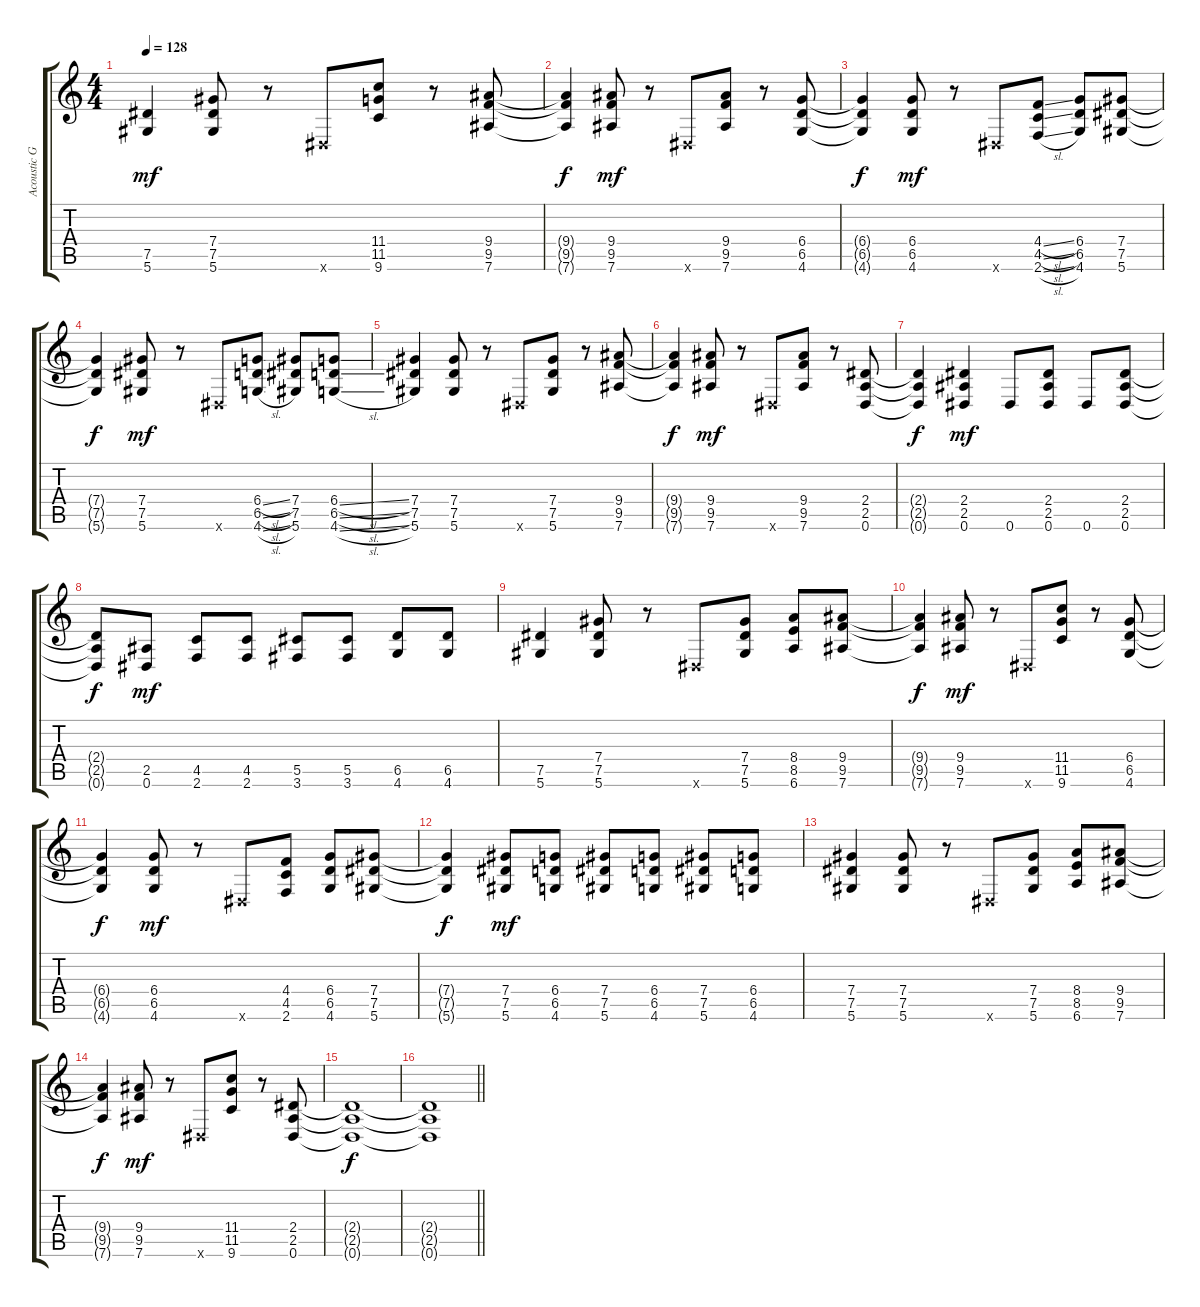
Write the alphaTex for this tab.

\track ("Acoustic Guitar (Slash)" "Acoustic G") {instrument acousticguitarsteel}
\staff {score tabs}
\tuning (Eb4 Bb3 Gb3 Db3 Ab2 Eb2) {hide}
\ts (4 4)
\tempo 128
\clef g2
\ks c
(7.5 5.6).4{dy mf} (7.4 7.5 5.6).8 r.8 0.6{x}.8 (11.4 11.5 9.6).8 r.8 (9.4 9.5 7.6).8 |
(9.4{t} 9.5{t} 7.6{t}).4{dy f} (9.4 9.5 7.6).8{dy mf} r.8 0.6{x}.8 (9.4 9.5 7.6).8 r.8 (6.4 6.5 4.6).8 |
(6.4{t} 6.5{t} 4.6{t}).4{dy f} (6.4 6.5 4.6).8{dy mf} r.8 0.6{x}.8 (4.4{sl} 4.5{sl} 2.6{sl}).8 (6.4 6.5 4.6).8 (7.4 7.5 5.6).8 |
(7.4{t} 7.5{t} 5.6{t}).4{dy f} (7.4 7.5 5.6).8{dy mf} r.8 0.6{x}.8 (6.4{sl} 6.5{sl} 4.6{sl}).8 (7.4 7.5 5.6).8 (6.4{sl} 6.5{sl} 4.6{sl}).8 |
(7.4 7.5 5.6).4 (7.4 7.5 5.6).8 r.8 0.6{x}.8 (7.4 7.5 5.6).8 r.8 (9.4 9.5 7.6).8 |
(9.4{t} 9.5{t} 7.6{t}).4{dy f} (9.4 9.5 7.6).8{dy mf} r.8 0.6{x}.8 (9.4 9.5 7.6).8 r.8 (2.4 2.5 0.6).8 |
(2.4{t} 2.5{t} 0.6{t}).4{dy f} (2.4 2.5 0.6).4{dy mf} 0.6.8 (2.4 2.5 0.6).8 0.6.8 (2.4 2.5 0.6).8 |
(2.4{t} 2.5{t} 0.6{t}).8{dy f} (2.5 0.6).8{dy mf} (4.5 2.6).8 (4.5 2.6).8 (5.5 3.6).8 (5.5 3.6).8 (6.5 4.6).8 (6.5 4.6).8 |
(7.5 5.6).4 (7.4 7.5 5.6).8 r.8 0.6{x}.8 (7.4 7.5 5.6).8 (8.4 8.5 6.6).8 (9.4 9.5 7.6).8 |
(9.4{t} 9.5{t} 7.6{t}).4{dy f} (9.4 9.5 7.6).8{dy mf} r.8 0.6{x}.8 (11.4 11.5 9.6).8 r.8 (6.4 6.5 4.6).8 |
(6.4{t} 6.5{t} 4.6{t}).4{dy f} (6.4 6.5 4.6).8{dy mf} r.8 0.6{x}.8 (4.4 4.5 2.6).8 (6.4 6.5 4.6).8 (7.4 7.5 5.6).8 |
(7.4{t} 7.5{t} 5.6{t}).4{dy f} (7.4 7.5 5.6).8{dy mf} (6.4 6.5 4.6).8 (7.4 7.5 5.6).8 (6.4 6.5 4.6).8 (7.4 7.5 5.6).8 (6.4 6.5 4.6).8 |
(7.4 7.5 5.6).4 (7.4 7.5 5.6).8 r.8 0.6{x}.8 (7.4 7.5 5.6).8 (8.4 8.5 6.6).8 (9.4 9.5 7.6).8 |
(9.4{t} 9.5{t} 7.6{t}).4{dy f} (9.4 9.5 7.6).8{dy mf} r.8 0.6{x}.8 (11.4 11.5 9.6).8 r.8 (2.4 2.5 0.6).8 |
(2.4{t} 2.5{t} 0.6{t}).1{dy f} |
\barLineRight lightlight
(2.4{t} 2.5{t} 0.6{t}).1
